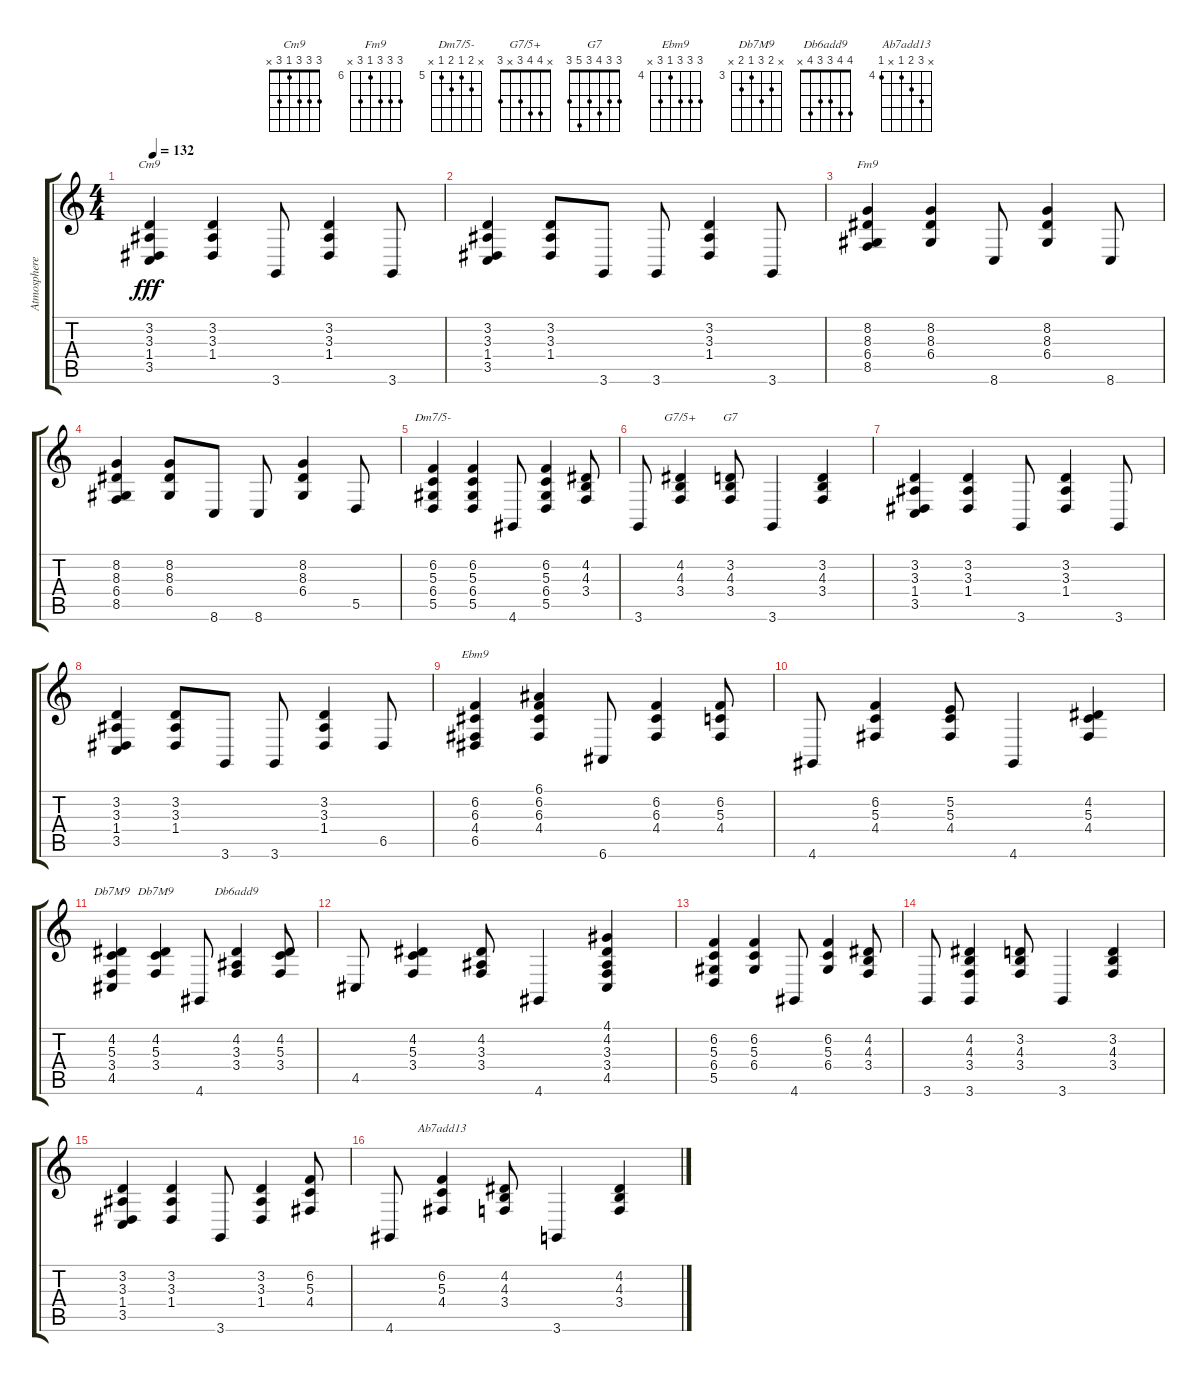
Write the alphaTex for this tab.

\track ("Atmosphere" "Atmosphere") {instrument voiceoohs}
\staff {score tabs}
\tuning (E4 B3 G3 D3 A2 E2) {hide}
\chord ("Cm9" 3 3 3 1 3 x)
\chord ("Fm9" 8 8 8 6 8 x) {firstfret 6}
\chord ("Dm7/5-" x 6 5 6 5 x) {firstfret 5}
\chord ("G7/5+" x 4 4 3 x 3)
\chord ("G7" 3 3 4 3 5 3)
\chord ("Ebm9" 6 6 6 4 6 x) {firstfret 4}
\chord ("Db7M9" x 4 5 3 4 x)
\chord ("Db7M9" x 4 5 3 4 x) {firstfret 3}
\chord ("Db6add9" 4 4 3 3 4 x)
\chord ("Ab7add13" x 6 5 4 x 4) {firstfret 4}
\ts (4 4)
\tempo 132
\clef g2
\ks c
(3.2 3.3 1.4 3.5).4{ch "Cm9" dy fff} (3.2 3.3 1.4).4 3.6.8 (3.2 3.3 1.4).4 3.6.8 |
(3.2 3.3 1.4 3.5).4 (3.2 3.3 1.4).8 3.6.8 3.6.8 (3.2 3.3 1.4).4 3.6.8 |
(8.2 8.3 6.4 8.5).4{ch "Fm9"} (8.2 8.3 6.4).4 8.6.8 (8.2 8.3 6.4).4 8.6.8 |
(8.2 8.3 6.4 8.5).4 (8.2 8.3 6.4).8 8.6.8 8.6.8 (8.2 8.3 6.4).4 5.5.8 |
(6.2 5.3 6.4 5.5).4{ch "Dm7/5-"} (6.2 5.3 6.4 5.5).4 4.6.8 (6.2 5.3 6.4 5.5).4 (4.2 4.3 3.4).8 |
3.6.8 (4.2 4.3 3.4).4{ch "G7/5+"} (3.2 4.3 3.4).8{ch "G7"} 3.6.4 (3.2 4.3 3.4).4 |
(3.2 3.3 1.4 3.5).4 (3.2 3.3 1.4).4 3.6.8 (3.2 3.3 1.4).4 3.6.8 |
(3.2 3.3 1.4 3.5).4 (3.2 3.3 1.4).8 3.6.8 3.6.8 (3.2 3.3 1.4).4 6.5.8 |
(6.2 6.3 4.4 6.5).4{ch "Ebm9"} (6.1 6.2 6.3 4.4).4 6.6.8 (6.2 6.3 4.4).4 (6.2 5.3 4.4).8 |
4.6.8 (6.2 5.3 4.4).4 (5.2 5.3 4.4).8 4.6.4 (4.2 5.3 4.4).4 |
(4.2 5.3 3.4 4.5).4{ch "Db7M9"} (4.2 5.3 3.4).4{ch "Db7M9"} 4.6.8 (4.2 3.3 3.4).4{ch "Db6add9"} (4.2 5.3 3.4).8 |
4.5.8 (4.2 5.3 3.4).4 (4.2 3.3 3.4).8 4.6.4 (4.1 4.2 3.3 3.4 4.5).4 |
(6.2 5.3 6.4 5.5).4 (6.2 5.3 6.4).4 4.6.8 (6.2 5.3 6.4).4 (4.2 4.3 3.4).8 |
3.6.8 (4.2 4.3 3.4 3.6).4 (3.2 4.3 3.4).8 3.6.4 (3.2 4.3 3.4).4 |
(3.2 3.3 1.4 3.5).4 (3.2 3.3 1.4).4 3.6.8 (3.2 3.3 1.4).4 (6.2 5.3 4.4).8 |
4.6.8 (6.2 5.3 4.4).4{ch "Ab7add13"} (4.2 4.3 3.4).8 3.6.4 (4.2 4.3 3.4).4
